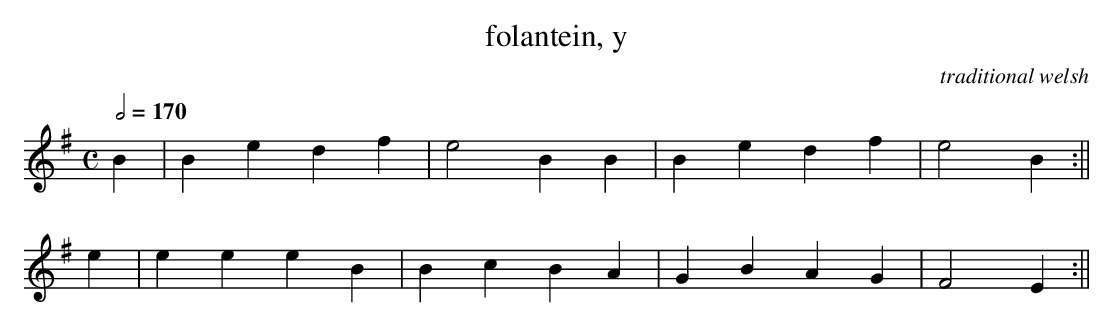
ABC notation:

X:1
T:folantein, y
(1861)
O:traditional welsh
M:C
L:1/4
Q:1/2=170
K:Em
B|Bedf|e2BB|Bedf|e2B:||
e|eeeB|BcBA|GBAG|F2E:||
